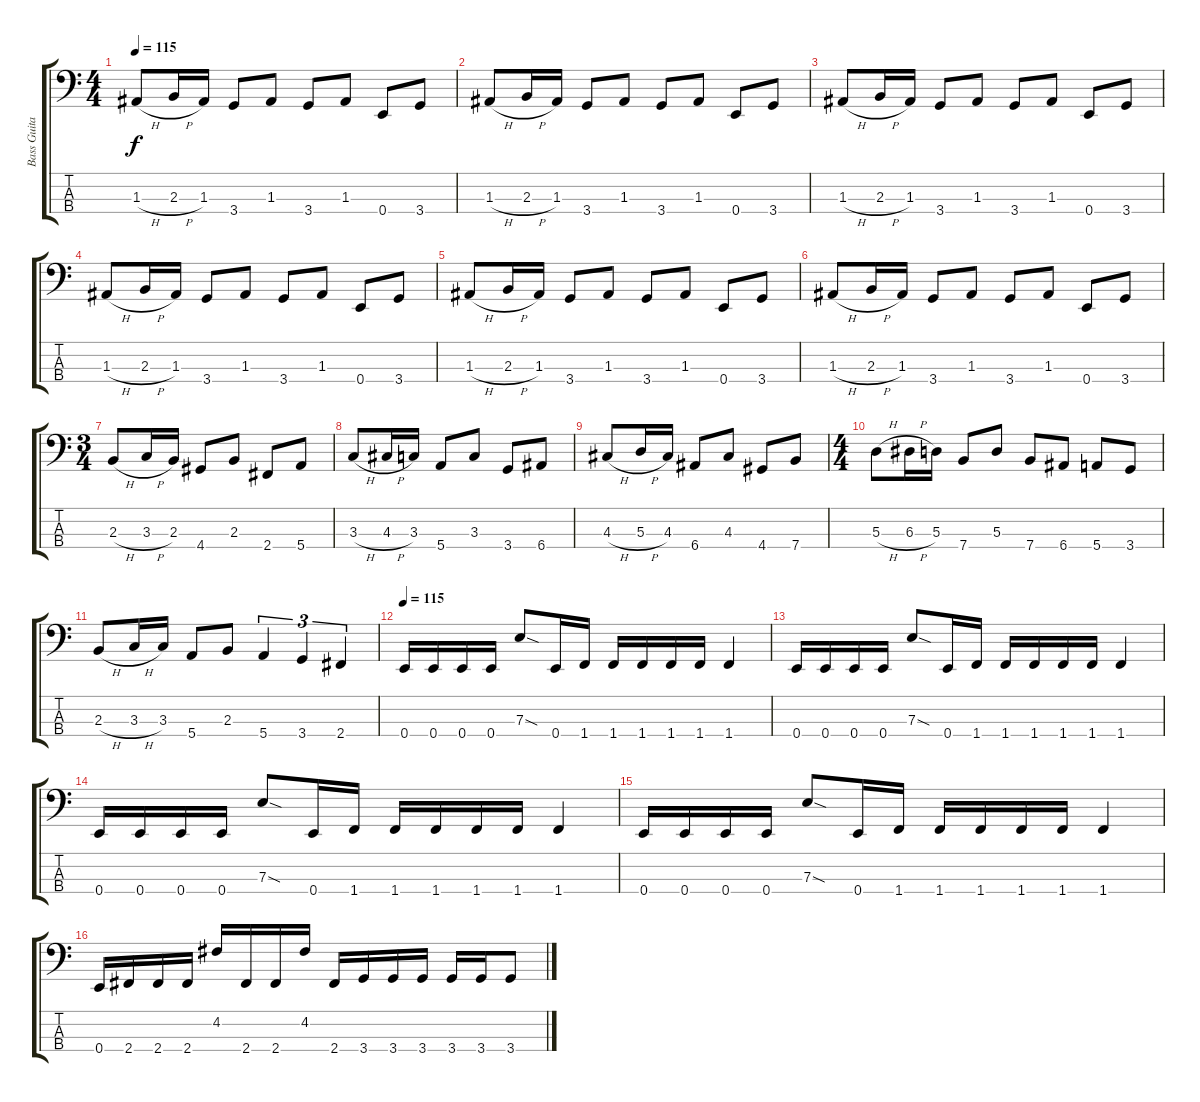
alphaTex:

\track ("Bass Guitar" "Bass Guita") {instrument electricbasspick}
\staff {score tabs}
\tuning (G2 D2 A1 E1) {hide}
\ts (4 4)
\tempo 115
\clef f4
\ks c
1.3{h}.8{dy f} 2.3{h}.16 1.3.16 3.4.8 1.3.8 3.4.8 1.3.8 0.4.8 3.4.8 |
1.3{h}.8 2.3{h}.16 1.3.16 3.4.8 1.3.8 3.4.8 1.3.8 0.4.8 3.4.8 |
1.3{h}.8 2.3{h}.16 1.3.16 3.4.8 1.3.8 3.4.8 1.3.8 0.4.8 3.4.8 |
1.3{h}.8 2.3{h}.16 1.3.16 3.4.8 1.3.8 3.4.8 1.3.8 0.4.8 3.4.8 |
1.3{h}.8 2.3{h}.16 1.3.16 3.4.8 1.3.8 3.4.8 1.3.8 0.4.8 3.4.8 |
1.3{h}.8 2.3{h}.16 1.3.16 3.4.8 1.3.8 3.4.8 1.3.8 0.4.8 3.4.8 |
\ts (3 4)
2.3{h}.8 3.3{h}.16 2.3.16 4.4.8 2.3.8 2.4.8 5.4.8 |
3.3{h}.8 4.3{h}.16 3.3.16 5.4.8 3.3.8 3.4.8 6.4.8 |
4.3{h}.8 5.3{h}.16 4.3.16 6.4.8 4.3.8 4.4.8 7.4.8 |
\ts (4 4)
5.3{h}.8 6.3{h}.16 5.3.16 7.4.8 5.3.8 7.4.8 6.4.8 5.4.8 3.4.8 |
2.3{h}.8 3.3{h}.16 3.3.16 5.4.8 2.3.8 5.4.4{tu (3 2)} 3.4.4{tu (3 2)} 2.4.4{tu (3 2)} |
\tempo 115
0.4.16 0.4.16 0.4.16 0.4.16 7.3{sod}.8 0.4.16 1.4.16 1.4.16 1.4.16 1.4.16 1.4.16 1.4.4 |
0.4.16 0.4.16 0.4.16 0.4.16 7.3{sod}.8 0.4.16 1.4.16 1.4.16 1.4.16 1.4.16 1.4.16 1.4.4 |
0.4.16 0.4.16 0.4.16 0.4.16 7.3{sod}.8 0.4.16 1.4.16 1.4.16 1.4.16 1.4.16 1.4.16 1.4.4 |
0.4.16 0.4.16 0.4.16 0.4.16 7.3{sod}.8 0.4.16 1.4.16 1.4.16 1.4.16 1.4.16 1.4.16 1.4.4 |
0.4.16 2.4.16 2.4.16 2.4.16 4.2.16 2.4.16 2.4.16 4.2.16 2.4.16 3.4.16 3.4.16 3.4.16 3.4.16 3.4.16 3.4.8
